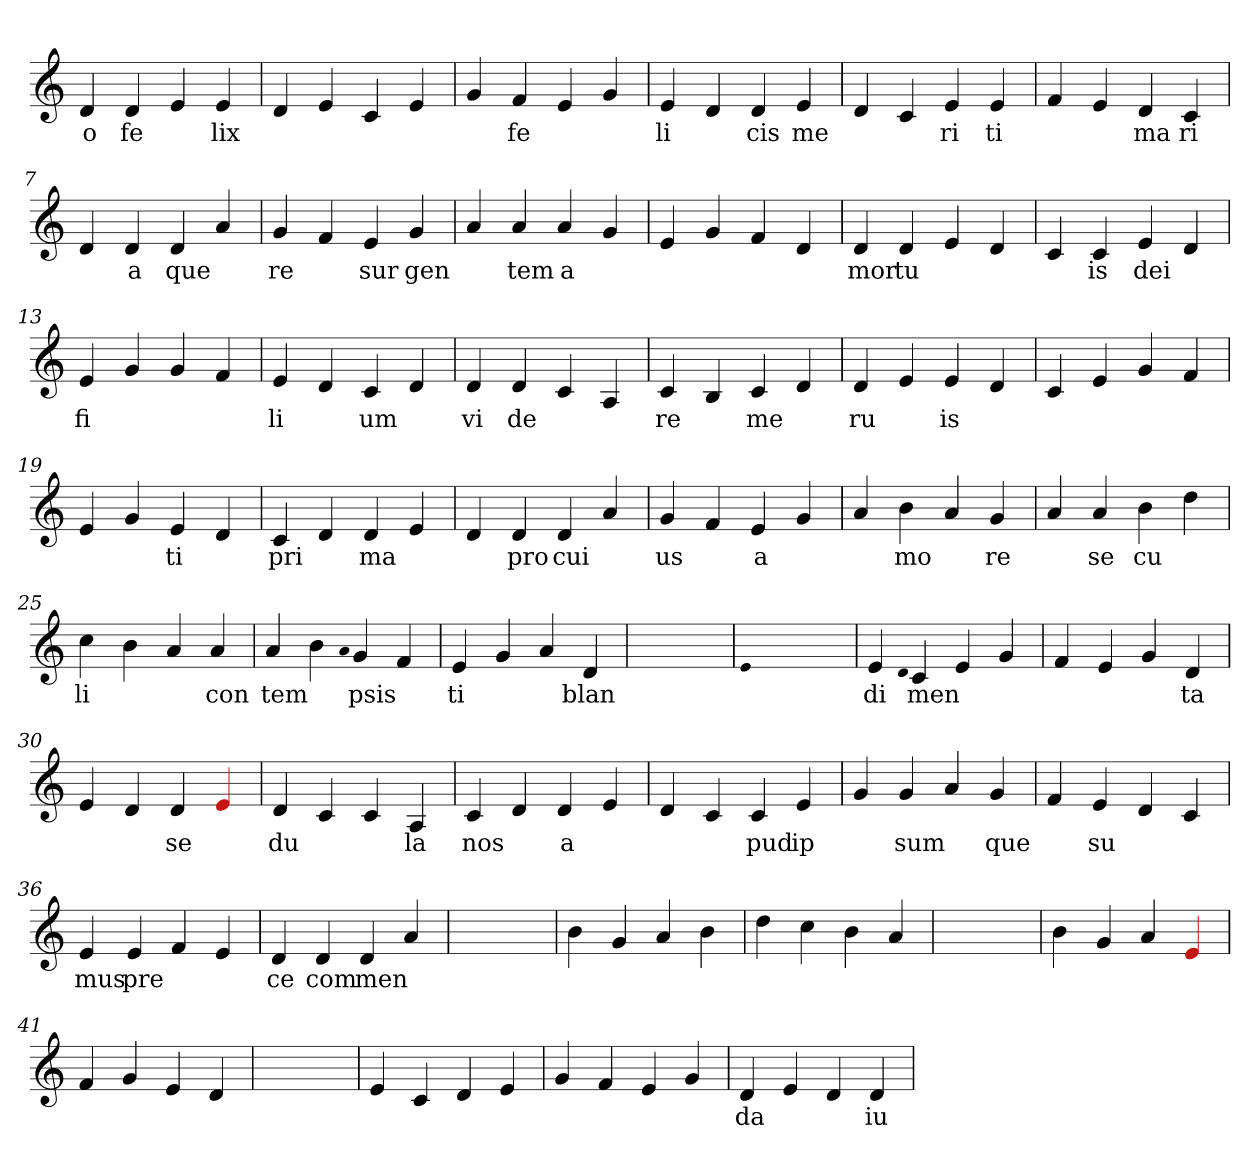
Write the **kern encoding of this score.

**kern	**text
*part1	*part1
*staff1	*staff1
*clefG2	*
=1	=1
4d	o
4d	fe
4e	.
4e	lix
=2	=2
4d	.
4e	.
4c	.
4e	.
=3	=3
4g	.
4f	fe
4e	.
4g	.
=4	=4
4e	li
4d	.
4d	cis
4e	me
=5	=5
4d	.
4c	.
4e	ri
4e	ti
=6	=6
4f	.
4e	.
4d	ma
4c	ri
=7	=7
4d	.
4d	a
4d	que
4a	.
=8	=8
4g	re
4f	.
4e	sur
4g	gen
=9	=9
4a	.
4a	tem
4a	a
4g	.
=10	=10
4e	.
4g	.
4f	.
4d	.
=11	=11
4d	mor
4d	tu
4e	.
4d	.
=12	=12
4c	.
4c	is
4e	dei
4d	.
=13	=13
4e	fi
4g	.
4g	.
4f	.
=14	=14
4e	li
4d	.
4c	um
4d	.
=15	=15
4d	vi
4d	de
4c	.
4A	.
=16	=16
4c	re
4B	.
4c	me
4d	.
=17	=17
4d	ru
4e	.
4e	is
4d	.
=18	=18
4c	.
4e	.
4g	.
4f	.
=19	=19
4e	.
4g	.
4e	ti
4d	.
=20	=20
4c	pri
4d	.
4d	ma
4e	.
=21	=21
4d	.
4d	pro
4d	cui
4a	.
=22	=22
4g	us
4f	.
4e	a
4g	.
=23	=23
4a	.
4b	mo
4a	.
4g	re
=24	=24
4a	.
4a	se
4b	cu
4dd	.
=25	=25
4cc	li
4b	.
4a	.
4a	con
=26	=26
4a	tem
4b	.
qqa	.
4g	psis
4f	.
=27	=27
4e	ti
4g	.
4a	.
4d	blan
=28	=28
1ryy	.
=28	=28
qqe	.
1ryy	.
=28	=28
4e	di
qqd	.
4c	men
4e	.
4g	.
=29	=29
4f	.
4e	.
4g	.
4d	ta
=30	=30
4e	.
4d	.
4d	se
4Re	.
=31	=31
4d	du
4c	.
4c	.
4A	la
=32	=32
4c	nos
4d	.
4d	a
4e	.
=33	=33
4d	.
4c	.
4c	pud
4e	ip
=34	=34
4g	.
4g	sum
4a	.
4g	que
=35	=35
4f	.
4e	su
4d	.
4c	.
=36	=36
4e	mus
4e	pre
4f	.
4e	.
=37	=37
4d	ce
4d	com
4d	men
4a	.
=38	=38
1ryy	.
=38	=38
4b	.
4g	.
4a	.
4b	.
=39	=39
4dd	.
4cc	.
4b	.
4a	.
=40	=40
1ryy	.
=40	=40
4b	.
4g	.
4a	.
4Re	.
=41	=41
4f	.
4g	.
4e	.
4d	.
=42	=42
1ryy	.
=42	=42
4e	.
4c	.
4d	.
4e	.
=43	=43
4g	.
4f	.
4e	.
4g	.
=44	=44
4d	da
4e	.
4d	.
4d	iu
=	=
*-	*-
